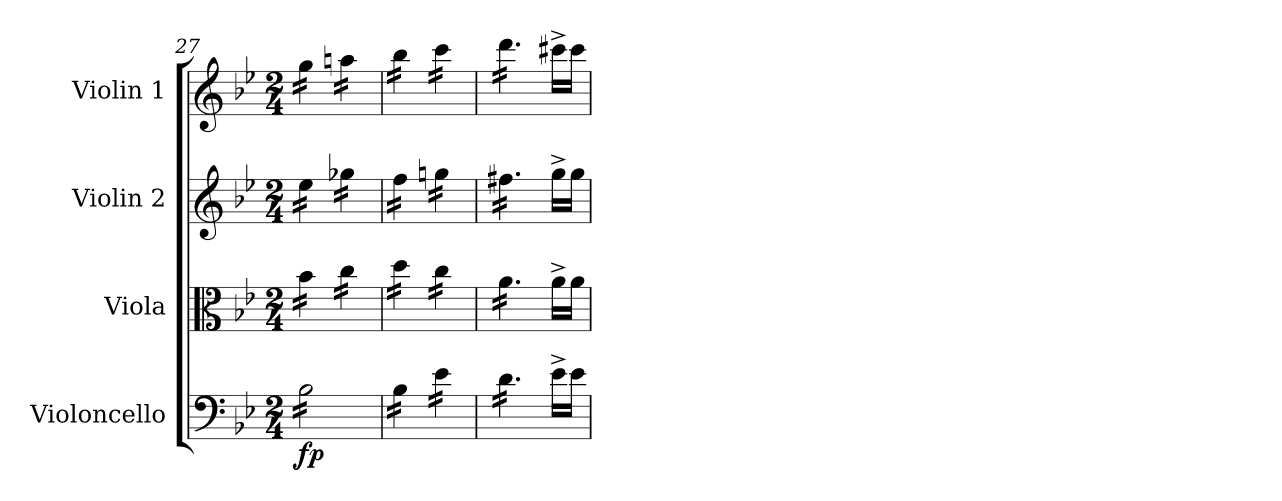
**kern	**dynam	**kern	**kern	**kern
*part4	*part4	*part3	*part2	*part1
*staff4	*staff4	*staff3	*staff2	*staff1
*I"Violoncello	*	*I"Viola	*I"Violin 2	*I"Violin 1
*I'Vc	*	*I'Vla	*I'Vln	*I'Vln
*clefF4	*	*clefC3	*clefG2	*clefG2
*k[b-e-]	*	*k[b-e-]	*k[b-e-]	*k[b-e-]
*M2/4	*	*M2/4	*M2/4	*M2/4
=27	=27	=27	=27	=27
!	!LO:DY:b	!	!	!
*tremolo	*	*	*	*
*	*	*tremolo	*	*
*	*	*	*tremolo	*
*	*	*	*	*tremolo
16B-\LL	fp	16b-\LL	16ee-\LL	16gg\LL
16B-\	.	16b-\	16ee-\	16gg\
16B-\	.	16b-\	16ee-\	16gg\
16B-\	.	16b-\JJ	16ee-\JJ	16gg\JJ
16B-\	.	16cc\LL	16gg-X\LL	16aan\LL
16B-\	.	16cc\	16gg-X\	16aan\
16B-\	.	16cc\	16gg-X\	16aan\
16B-\JJ	.	16cc\JJ	16gg-X\JJ	16aan\JJ
=28	=28	=28	=28	=28
16B-\LL	.	16dd\LL	16ff\LL	16bb-\LL
16B-\	.	16dd\	16ff\	16bb-\
16B-\	.	16dd\	16ff\	16bb-\
16B-\JJ	.	16dd\JJ	16ff\JJ	16bb-\JJ
16e-\LL	.	16cc\LL	16ggn\LL	16ccc\LL
16e-\	.	16cc\	16ggn\	16ccc\
16e-\	.	16cc\	16ggn\	16ccc\
16e-\JJ	.	16cc\JJ	16ggn\JJ	16ccc\JJ
!!LO:LB:g=z
=29	=29	=29	=29	=29
16d\LL	.	16a\LL	16ff#X\LL	16ddd\LL
16d\	.	16a\	16ff#X\	16ddd\
16d\	.	16a\	16ff#X\	16ddd\
16d\	.	16a\	16ff#X\	16ddd\
16d\	.	16a\	16ff#X\	16ddd\
16d\JJ	.	16a\JJ	16ff#X\JJ	16ddd\JJ
*	*	*	*	*Xtremolo
*	*	*	*Xtremolo	*
*	*	*Xtremolo	*	*
*Xtremolo	*	*	*	*
16e-^\LL	.	16a^\LL	16gg^\LL	16ccc#X^\LL
16e-\JJ	.	16a\JJ	16gg\JJ	16ccc#\JJ
=	=	=	=	=
*-	*-	*-	*-	*-
